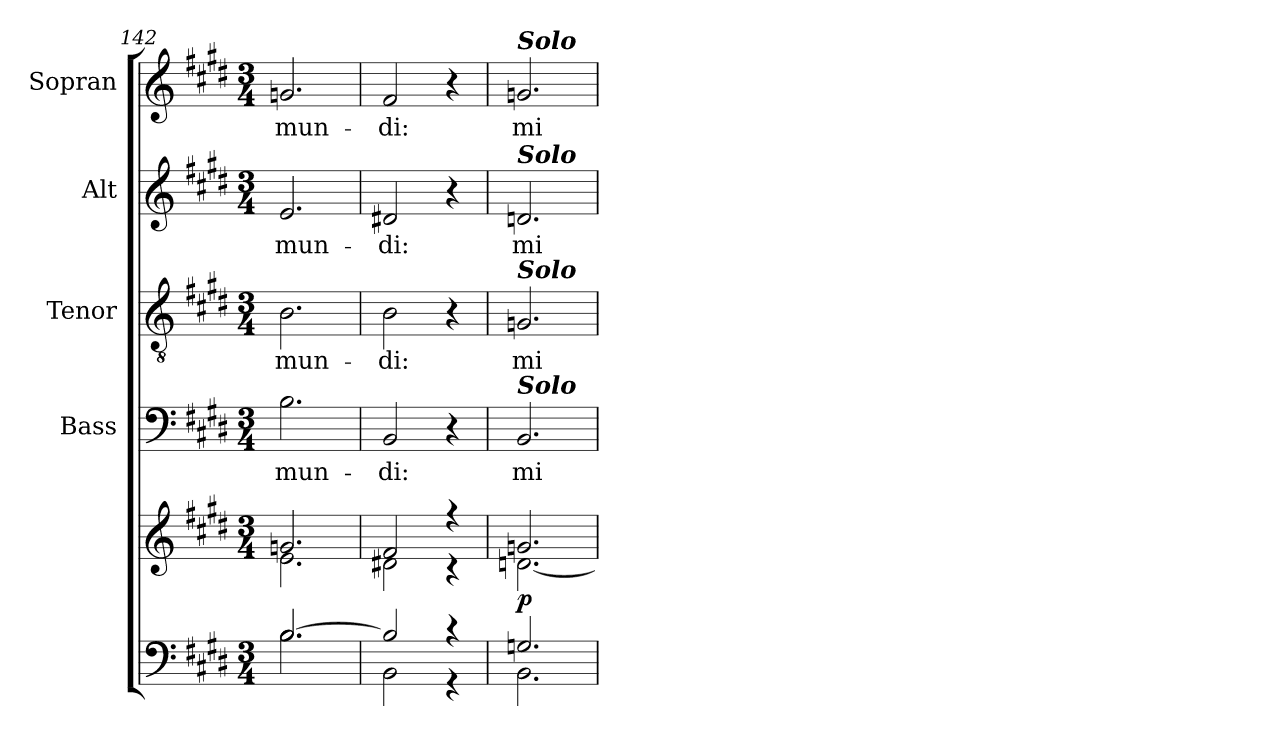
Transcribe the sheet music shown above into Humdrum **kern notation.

**kern	**kern	**dynam	**kern	**text	**kern	**text	**kern	**text	**kern	**text
*part5	*part5	*part5	*part4	*part4	*part3	*part3	*part2	*part2	*part1	*part1
*staff6	*staff5	*staff5/6	*staff4	*staff4	*staff3	*staff3	*staff2	*staff2	*staff1	*staff1
*	*	*	*I"Bass	*	*I"Tenor	*	*I"Alt	*	*I"Sopran	*
*	*	*	*I'B.	*	*I'T.	*	*I'A.	*	*I'S.	*
*clefF4	*clefG2	*	*clefF4	*	*clefGv2	*	*clefG2	*	*clefG2	*
*k[f#c#g#d#]	*k[f#c#g#d#]	*	*k[f#c#g#d#]	*	*k[f#c#g#d#]	*	*k[f#c#g#d#]	*	*k[f#c#g#d#]	*
*E:	*E:	*	*E:	*	*E:	*	*E:	*	*E:	*
*M3/4	*M3/4	*	*M3/4	*	*M3/4	*	*M3/4	*	*M3/4	*
=142	=142	=142	=142	=142	=142	=142	=142	=142	=142	=142
*^	*^	*	*	*	*	*	*	*	*	*
!	!	!	!	!	!	!LO:LY:b	!	!LO:LY:b	!	!LO:LY:b	!	!LO:LY:b
[>2.B/	2.B\	2.gn/	2.e\	.	2.B\	mun-	2.B\	mun-	2.e/	mun-	2.gn/	mun-
=143	=143	=143	=143	=143	=143	=143	=143	=143	=143	=143	=143	=143
!	!	!	!	!	!	!LO:LY:b	!	!LO:LY:b	!	!LO:LY:b	!	!LO:LY:b
2B/]	2BB\	2f#/	2d#X\	.	2BB/	-di:	2B\	-di:	2d#X/	-di:	2f#/	-di:
4r	4r	4r	4r	.	4r	.	4r	.	4r	.	4r	.
=144	=144	=144	=144	=144	=144	=144	=144	=144	=144	=144	=144	=144
!	!	!	!	!	!	!	!	!	!	!	!LO:TX:a:Bi:t=Solo	!
!	!	!	!	!	!	!	!	!	!LO:TX:a:Bi:t=Solo	!	!	!
!	!	!	!	!	!	!	!LO:TX:a:Bi:t=Solo	!	!	!	!	!
!	!	!	!	!	!LO:TX:a:Bi:t=Solo	!	!	!	!	!	!	!
!	!	!	!	!LO:DY:b	!	!LO:LY:b	!	!LO:LY:b	!	!LO:LY:b	!	!LO:LY:b
2.Gn/	2.BB\	2.gn/	[<2.dn\	p	2.BB/	mi-	2.Gn/	mi-	2.dn/	mi-	2.gn/	mi-
*v	*v	*	*	*	*	*	*	*	*	*	*	*
*	*v	*v	*	*	*	*	*	*	*	*	*
=	=	=	=	=	=	=	=	=	=	=
*-	*-	*-	*-	*-	*-	*-	*-	*-	*-	*-
